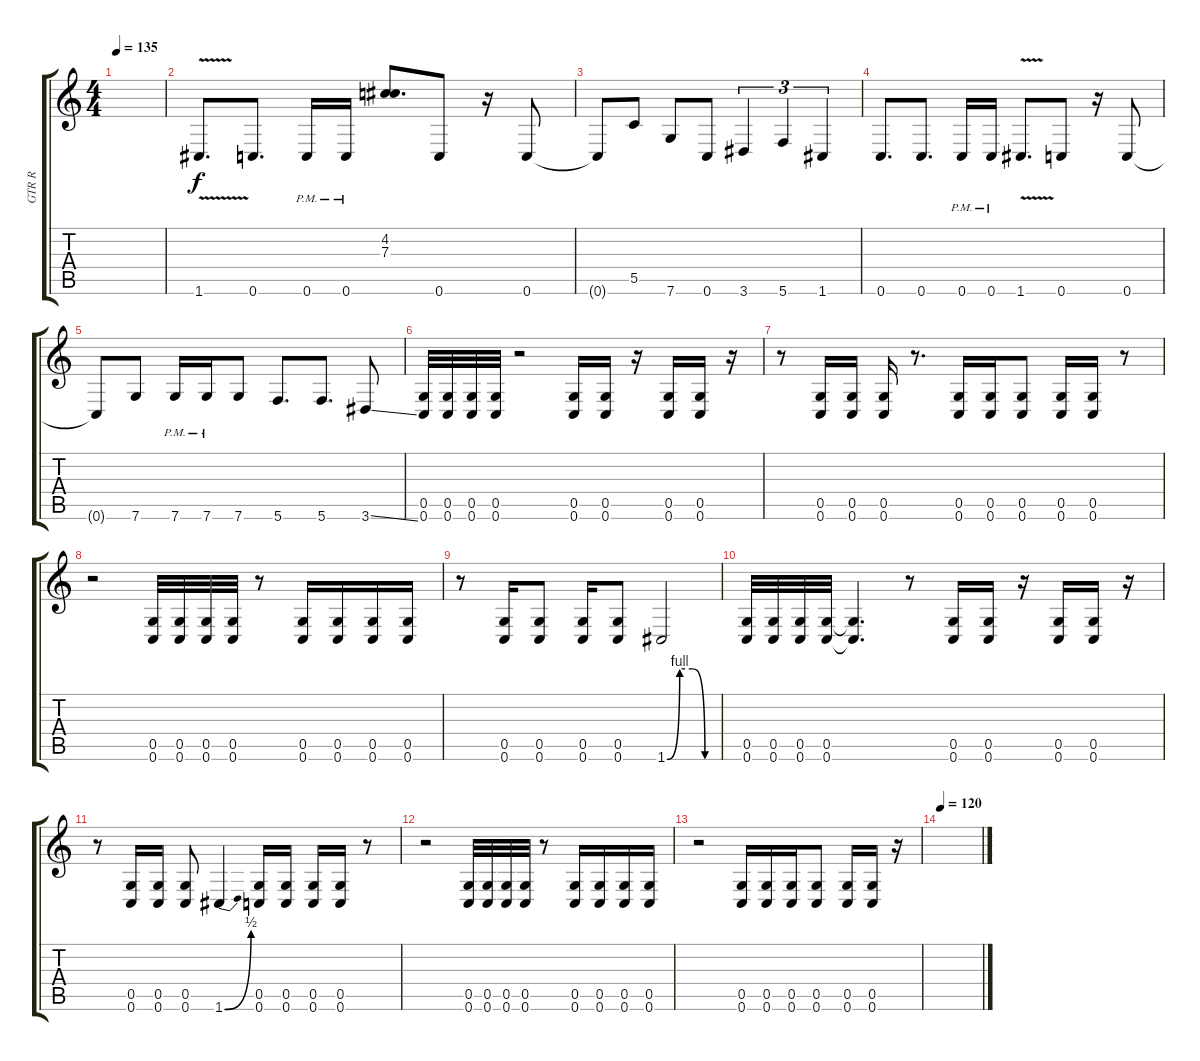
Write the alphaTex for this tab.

\track ("GTR R" "GTR R") {instrument distortionguitar}
\staff {score tabs}
\tuning (D4 A3 F3 C3 G2 C2) {hide}
\ts (4 4)
\tempo 135
\clef g2
\ks c
|
1.6{v}.8{d} 0.6.8{d} 0.6{pm}.16 0.6{pm}.16 (4.2 7.3).8{d} 0.6.8 r.16 0.6.8 |
0.6{t}.8 5.5.8 7.6.8 0.6.8 3.6.4{tu (3 2)} 5.6.4{tu (3 2)} 1.6.4{tu (3 2)} |
0.6.8{d} 0.6.8{d} 0.6{pm}.16 0.6{pm}.16 1.6{v}.8{d} 0.6.8 r.16 0.6.8 |
0.6{t}.8 7.6.8 7.6{pm}.16 7.6{pm}.16 7.6.8 5.6.8{d} 5.6.8{d} 3.6{ss}.8 |
(0.5 0.6).32 (0.5 0.6).32 (0.5 0.6).32 (0.5 0.6).32 r.2 (0.5 0.6).16 (0.5 0.6).16 r.16 (0.5 0.6).16 (0.5 0.6).16 r.16 |
r.8 (0.5 0.6).16 (0.5 0.6).16 (0.5 0.6).16 r.8{d} (0.5 0.6).16 (0.5 0.6).16 (0.5 0.6).8 (0.5 0.6).16 (0.5 0.6).16 r.8 |
r.2 (0.5 0.6).32 (0.5 0.6).32 (0.5 0.6).32 (0.5 0.6).32 r.8 (0.5 0.6).16 (0.5 0.6).16 (0.5 0.6).16 (0.5 0.6).16 |
r.8 (0.5 0.6).16 (0.5 0.6).8 (0.5 0.6).16 (0.5 0.6).8 1.6{be (custom 0 0 15 4 30 4 45 0 60 0)}.2 |
(0.5 0.6).32 (0.5 0.6).32 (0.5 0.6).32 (0.5 0.6).32 (0.5{t} 0.6{t}).4{d} r.8 (0.5 0.6).16 (0.5 0.6).16 r.16 (0.5 0.6).16 (0.5 0.6).16 r.16 |
r.8 (0.5 0.6).16 (0.5 0.6).16 (0.5 0.6).8 1.6{be (bend 0 0 60 2)}.4 (0.5 0.6).16 (0.5 0.6).16 (0.5 0.6).16 (0.5 0.6).16 r.8 |
r.2 (0.5 0.6).32 (0.5 0.6).32 (0.5 0.6).32 (0.5 0.6).32 r.8 (0.5 0.6).16 (0.5 0.6).16 (0.5 0.6).16 (0.5 0.6).16 |
r.2 (0.5 0.6).16 (0.5 0.6).16 (0.5 0.6).16 (0.5 0.6).8 (0.5 0.6).16 (0.5 0.6).16 r.16 |
\tempo 120
